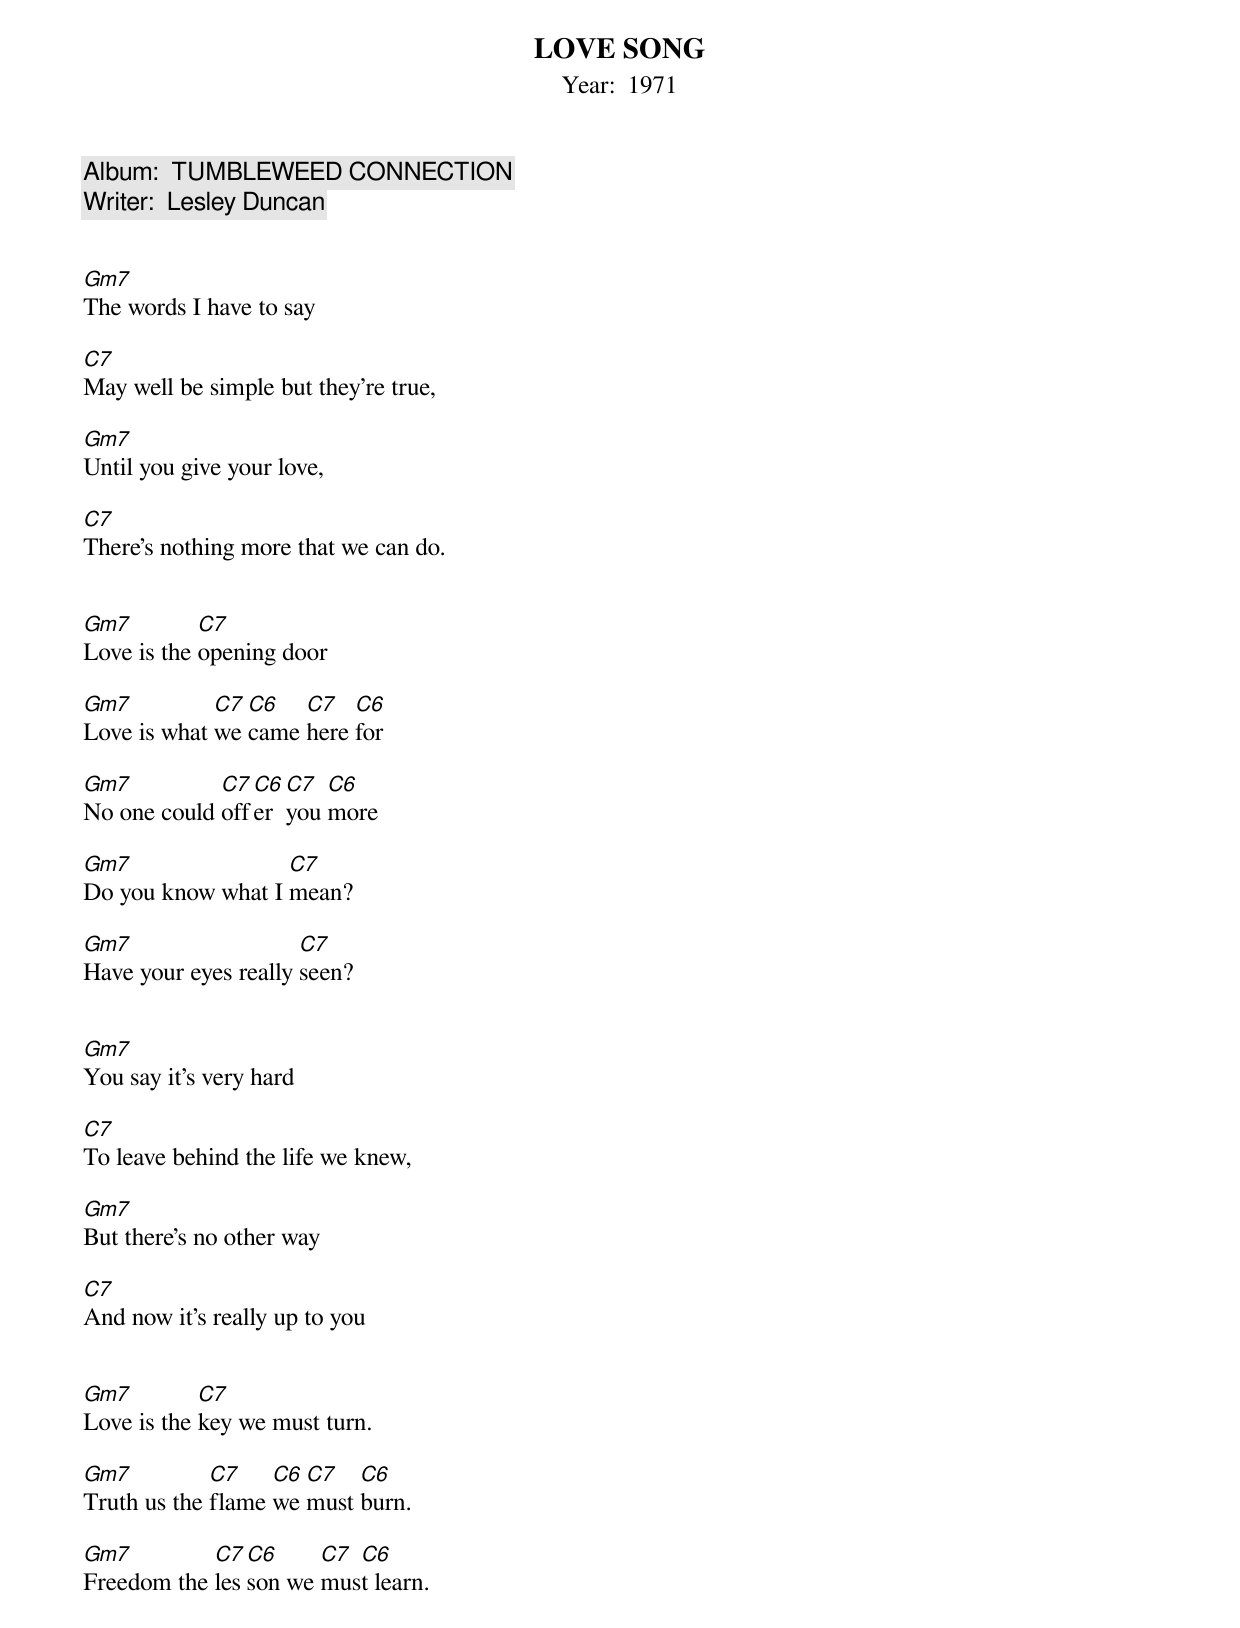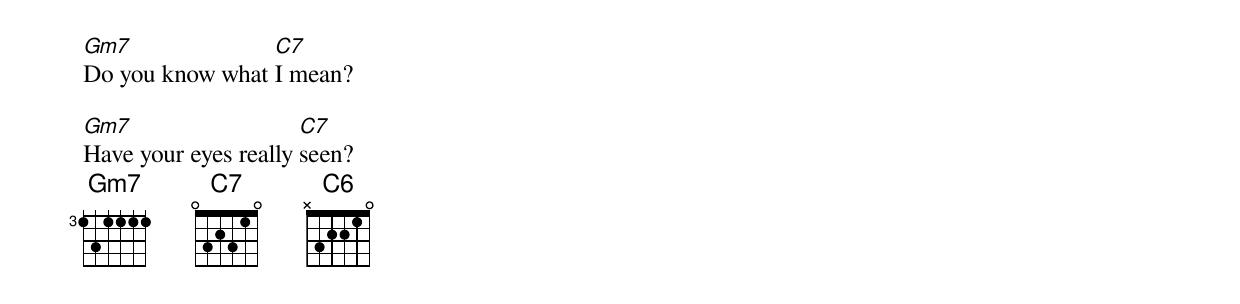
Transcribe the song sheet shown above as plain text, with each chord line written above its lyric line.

LOVE SONG
Year:  1971
Album:  TUMBLEWEED CONNECTION
Writer:  Lesley Duncan


Gm7
The words I have to say

C7
May well be simple but they're true,

Gm7
Until you give your love,

C7
There's nothing more that we can do.


Gm7         C7
Love is the opening door

Gm7          C7 C6   C7   C6
Love is what we came here for

Gm7          C7 C6 C7  C6
No one could offer you more

Gm7                C7
Do you know what I mean?

Gm7                   C7
Have your eyes really seen?


Gm7
You say it's very hard

C7
To leave behind the life we knew,

Gm7
But there's no other way

C7
And now it's really up to you


Gm7         C7
Love is the key we must turn.

Gm7          C7    C6 C7   C6
Truth us the flame we must burn.

Gm7         C7 C6     C7 C6
Freedom the lesson we must learn.

Gm7              C7
Do you know what I mean?

Gm7                   C7
Have your eyes really seen?
